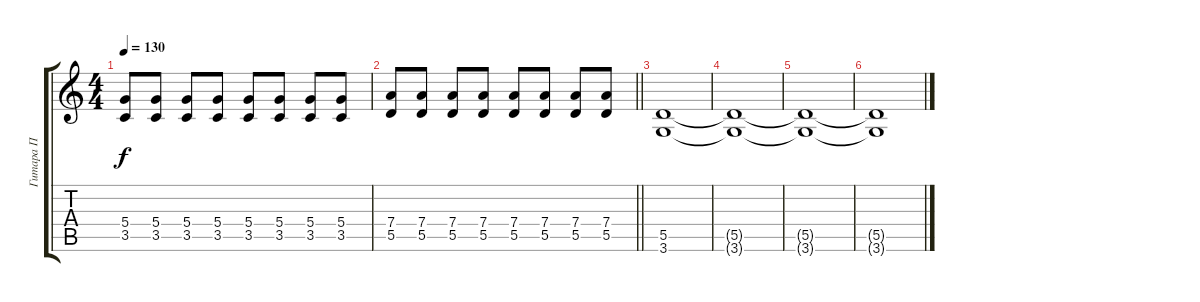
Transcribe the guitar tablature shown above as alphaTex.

\track ("Гитара П" "Гитара П") {instrument overdrivenguitar}
\staff {score tabs}
\tuning (E4 B3 G3 D3 A2 E2) {hide}
\ts (4 4)
\tempo 130
\clef g2
\ks c
(5.4 3.5).8{dy f} (5.4 3.5).8 (5.4 3.5).8 (5.4 3.5).8 (5.4 3.5).8 (5.4 3.5).8 (5.4 3.5).8 (5.4 3.5).8 |
\barLineRight lightlight
(7.4 5.5).8 (7.4 5.5).8 (7.4 5.5).8 (7.4 5.5).8 (7.4 5.5).8 (7.4 5.5).8 (7.4 5.5).8 (7.4 5.5).8 |
\section ("" " ")
(5.5 3.6).1{volume 0} |
(5.5{t} 3.6{t}).1 |
(5.5{t} 3.6{t}).1 |
(5.5{t} 3.6{t}).1
